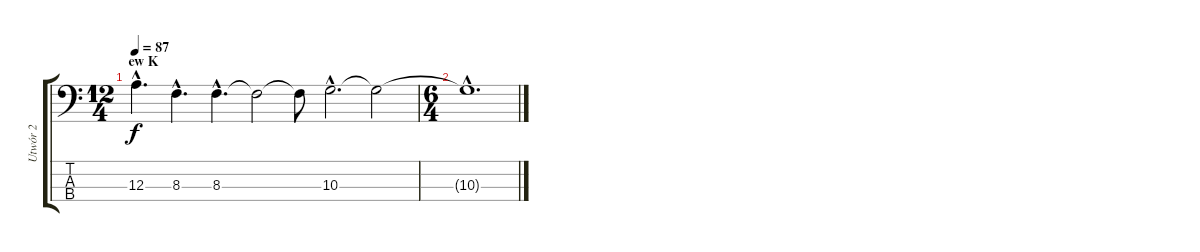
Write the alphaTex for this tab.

\track ("Utwór 2" "Utwór 2") {instrument electricbassfinger}
\staff {score tabs}
\tuning (G2 D2 A1 D1) {hide}
\ts (12 4)
\section ("" "ew K")
\tempo 87
\clef f4
\ks c
12.3{hac}.4{d dy f} 8.3{hac}.4{d} 8.3{hac}.4{d} 8.3{t}.2 8.3{t}.8 10.3{hac}.2{d} 10.3{t}.2 |
\ts (6 4)
10.3{hac t}.1{d}
